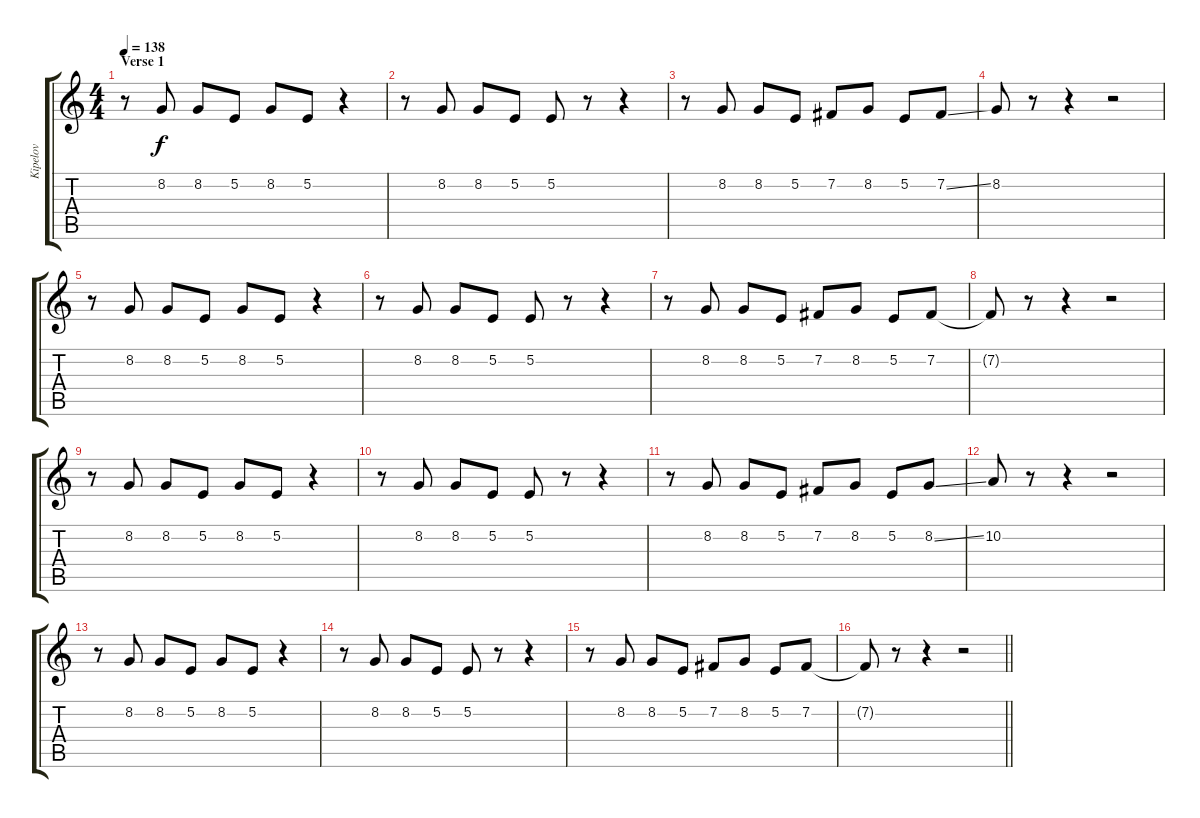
\track ("Kipelov" "Kipelov") {instrument viola}
\staff {score tabs}
\tuning (E4 B3 G3 D3 A2 E2) {hide}
\ts (4 4)
\section ("" "Verse 1")
\tempo 138
\clef g2
\ks c
r.8{dy f} 8.2.8 8.2.8 5.2.8 8.2.8 5.2.8 r.4 |
r.8 8.2.8 8.2.8 5.2.8 5.2.8 r.8 r.4 |
r.8 8.2.8 8.2.8 5.2.8 7.2.8 8.2.8 5.2.8 7.2{ss}.8 |
8.2.8 r.8 r.4 r.2 |
r.8 8.2.8 8.2.8 5.2.8 8.2.8 5.2.8 r.4 |
r.8 8.2.8 8.2.8 5.2.8 5.2.8 r.8 r.4 |
r.8 8.2.8 8.2.8 5.2.8 7.2.8 8.2.8 5.2.8 7.2.8 |
7.2{t}.8 r.8 r.4 r.2 |
r.8 8.2.8 8.2.8 5.2.8 8.2.8 5.2.8 r.4 |
r.8 8.2.8 8.2.8 5.2.8 5.2.8 r.8 r.4 |
r.8 8.2.8 8.2.8 5.2.8 7.2.8 8.2.8 5.2.8 8.2{ss}.8 |
10.2.8 r.8 r.4 r.2 |
r.8 8.2.8 8.2.8 5.2.8 8.2.8 5.2.8 r.4 |
r.8 8.2.8 8.2.8 5.2.8 5.2.8 r.8 r.4 |
r.8 8.2.8 8.2.8 5.2.8 7.2.8 8.2.8 5.2.8 7.2.8 |
\barLineRight lightlight
7.2{t}.8 r.8 r.4 r.2
